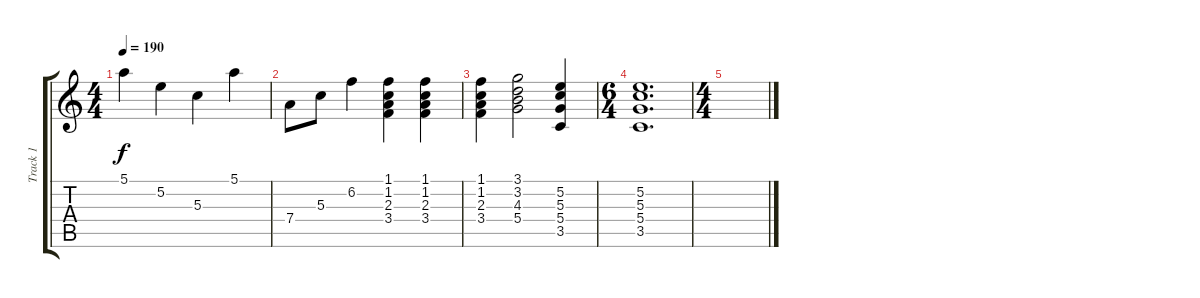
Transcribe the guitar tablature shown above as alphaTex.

\track ("Track 1" "Track 1") {instrument electricguitarclean}
\staff {score tabs}
\tuning (E4 B3 G3 D3 A2 E2) {hide}
\ts (4 4)
\tempo 190
\clef g2
\ks c
5.1.4{dy f} 5.2.4 5.3.4 5.1.4 |
7.4.8 5.3.8 6.2.4 (1.1 1.2 2.3 3.4).4 (1.1 1.2 2.3 3.4).4 |
(1.1 1.2 2.3 3.4).4 (3.1 3.2 4.3 5.4).2 (5.2 5.3 5.4 3.5).4 |
\ts (6 4)
(5.2 5.3 5.4 3.5).1{d} |
\ts (4 4)
